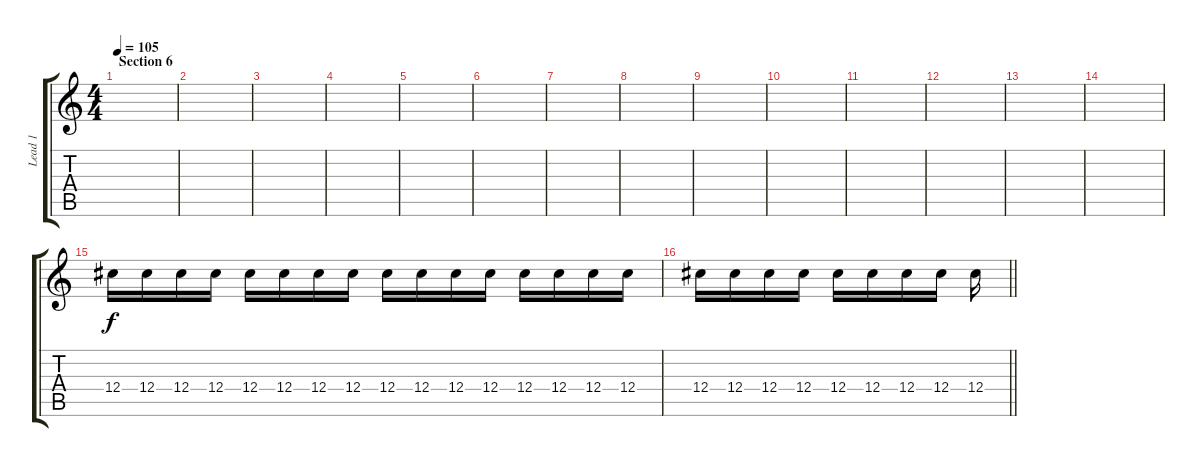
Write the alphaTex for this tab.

\track ("Lead 1" "Lead 1") {instrument electricguitarjazz}
\staff {score tabs}
\tuning (Eb4 Bb3 Gb3 Db3 Ab2 Db2) {hide}
\ts (4 4)
\section ("" "Section 6")
\tempo 105
\clef g2
\ks c
|
|
|
|
|
|
|
|
|
|
|
|
|
|
12.4.16{dy f volume 16 instrument distortionguitar} 12.4.16 12.4.16 12.4.16 12.4.16 12.4.16 12.4.16 12.4.16 12.4.16 12.4.16 12.4.16 12.4.16 12.4.16 12.4.16 12.4.16 12.4.16 |
\barLineRight lightlight
12.4.16 12.4.16 12.4.16 12.4.16 12.4.16 12.4.16 12.4.16 12.4.16 12.4.16
